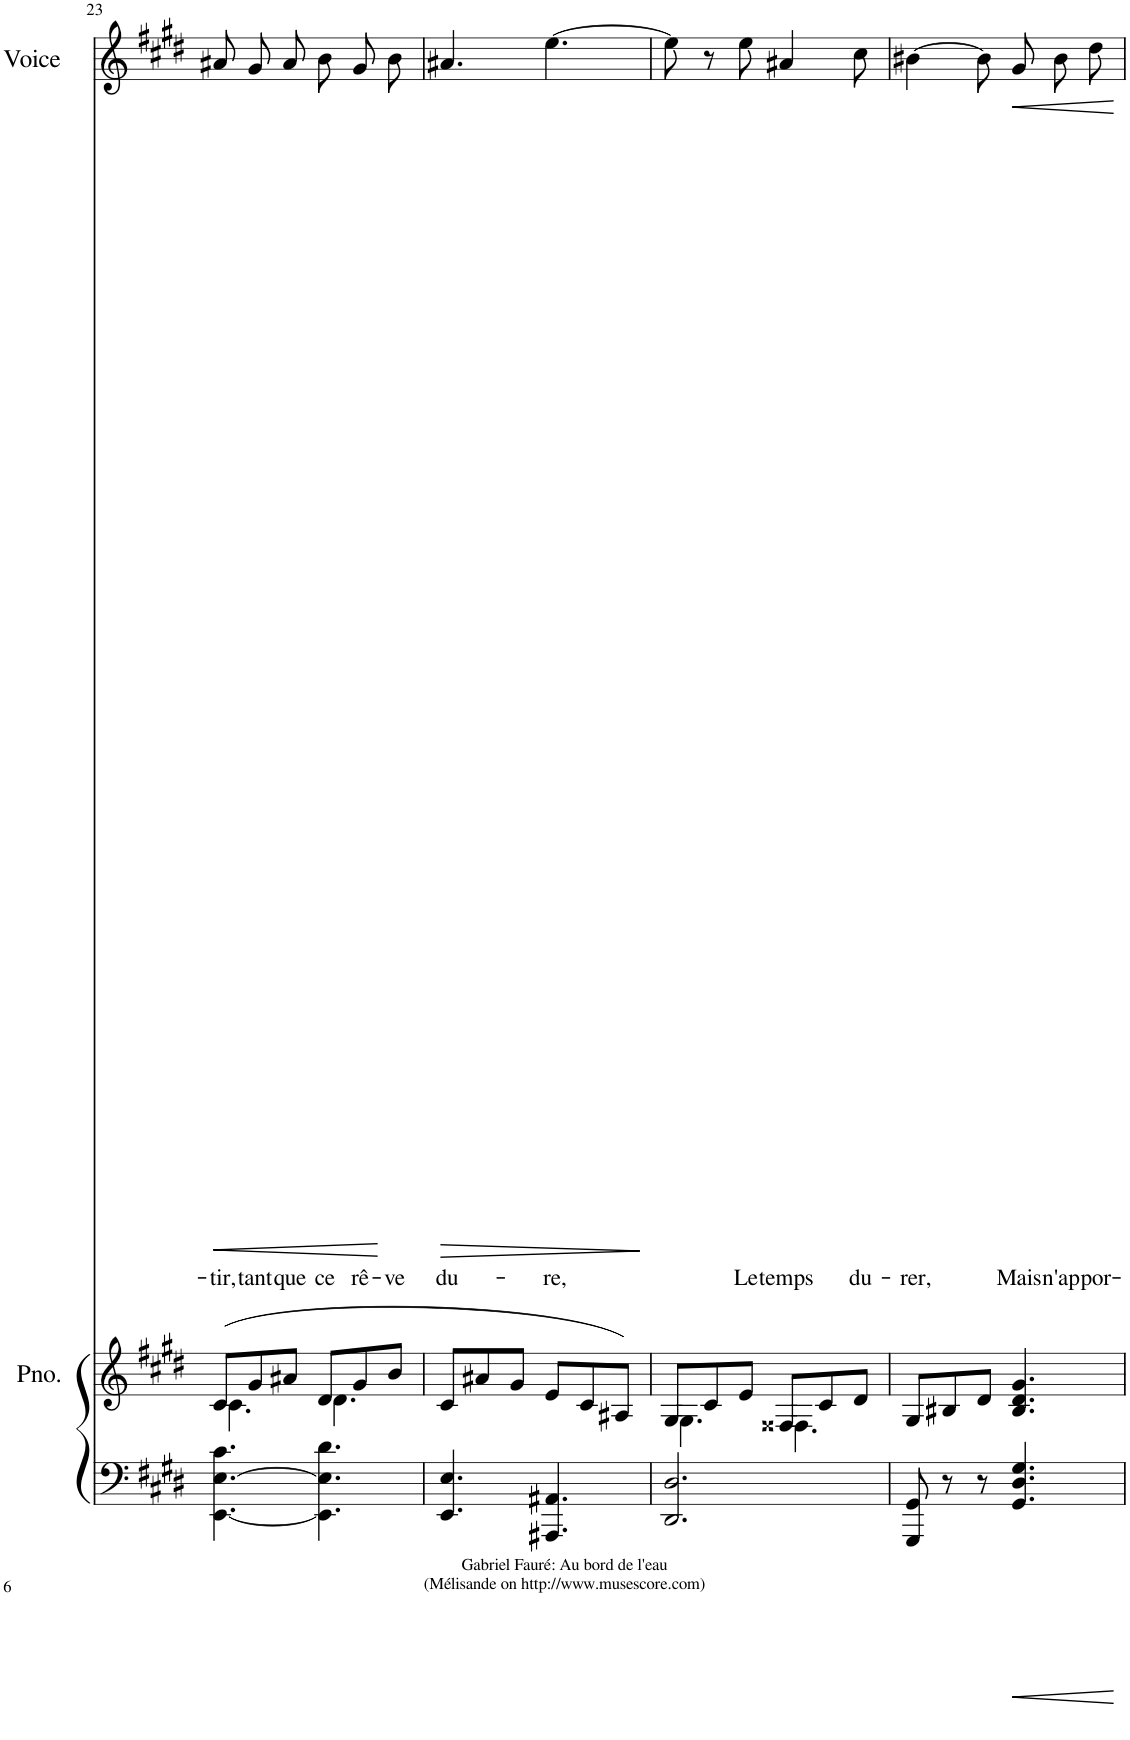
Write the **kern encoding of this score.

**kern	**dynam	**kern	**kern	**text	**dynam
*part3	*part3	*part2	*part1	*part1	*part1
*staff3	*staff3	*staff2	*staff1	*staff1	*staff1
*I"Piano	*	*I"Piano	*I"Voice	*	*
*I'Pno	*	*I'Pno.	*I'Voice	*	*
!!LO:PB:g=z
*clefF4	*	*clefG2	*clefG2	*	*
*k[f#c#g#d#]	*	*k[f#c#g#d#]	*k[f#c#g#d#]	*	*
*M6/8	*	*M6/8	*M6/8	*	*
=23	=23	=23	=23	=23	=23
*	*	*^	*	*	*
!	!	!	!	!	!LO:LY:b	!LO:HP:b
[4.EE\ [4.E\ 4.c#\	.	(8c#/L	4.c#\	8a#X/L	-tir,	<
!	!	!	!	!	!LO:LY:b	!
.	.	8g#/	.	8g#/	tant	.
!	!	!	!	!	!LO:LY:b	!
.	.	8a#X/J	.	8a#/J	que	.
!	!LO:HP:b	!	!	!	!LO:LY:b	!
4.EE\] 4.E\] 4.d#\	<	8d#/L	4.d#\	8b\L	ce	.
!	!	!	!	!	!LO:LY:b	!
.	.	8g#/	.	8g#\	rê-	.
!	!	!	!	!	!LO:LY:b	!
.	.	8b/J	.	8b\J	-ve	[
*	*	*v	*v	*	*	*
.	[	.	.	.	.
=24	=24	=24	=24	=24	=24
!	!LO:HP:b	!	!	!LO:LY:b	!LO:HP:b
4.EE/ 4.E/	>	8c#/L	4.a#X/	du-	>
.	.	8a#X/	.	.	.
.	.	8g#/J	.	.	.
!	!	!	!	!LO:LY:b	!
4.AAA#X/ 4.AA#X/	.	8e/L	[4.ee\	re,	.
.	.	8c#/	.	.	.
.	.	8A#X/J)	.	.	.
.	]	.	.	.	]
=25	=25	=25	=25	=25	=25
*	*	*^	*	*	*
2.DD#/ 2.D#/	.	8G#/L	4.G#\	8ee\]	.	.
.	.	8c#/	.	8r	.	.
!	!	!	!	!	!LO:LY:b	!
.	.	8e/J	.	8ee\	Le	.
!	!	!	!	!	!LO:LY:b	!
.	.	8F##X/L	4.F##X\	4a#X/	temps	.
.	.	8c#/	.	.	.	.
!	!	!	!	!	!LO:LY:b	!
.	.	8d#/J	.	8cc#\	du-	.
*	*	*v	*v	*	*	*
=26	=26	=26	=26	=26	=26
!	!	!	!	!LO:LY:b	!
8GGG#/ 8GG#/	.	8G#/L	[4b#X\	-rer,	.
8r	.	8B#X/	.	.	.
8r	.	8d#/J	8b#\]	.	.
!	!LO:HP:b	!	!	!LO:LY:b	!LO:HP:b
4.GG#/ 4.D#/ 4.G#/	<	4.B#/ 4.d#/ 4.g#/	8g#\L	Mais	<
!	!	!	!	!LO:LY:b	!
.	.	.	8b#\	n'ap-	.
!	!	!	!	!LO:LY:b	!
.	.	.	8dd#\J	-por-	.
.	[	.	.	.	[
=	=	=	=	=	=
*-	*-	*-	*-	*-	*-
